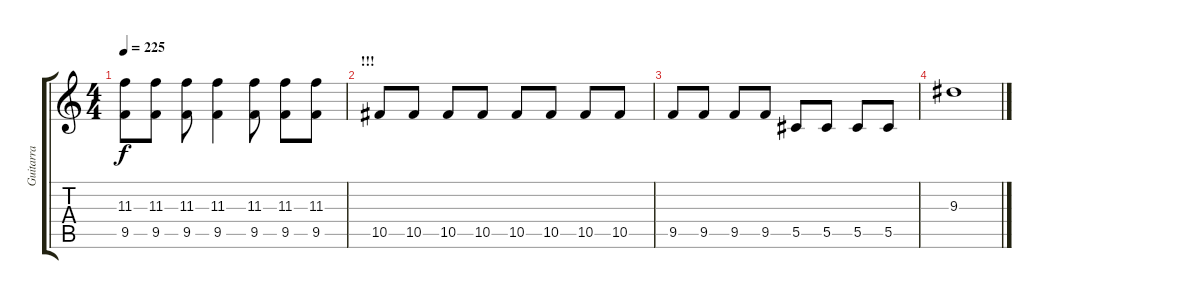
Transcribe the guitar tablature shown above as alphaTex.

\track ("Guitarra" "Guitarra") {instrument distortionguitar}
\staff {score tabs}
\tuning (Eb4 Bb3 Gb3 Db3 Ab2 Eb2) {hide}
\ts (4 4)
\tempo 225
\clef g2
\ks c
(11.3{t} 9.5{t}).8{dy f} (11.3 9.5).8 (11.3 9.5).8 (11.3 9.5).4 (11.3 9.5).8 (11.3 9.5).8 (11.3 9.5).8 |
\section ("" "!!!")
10.5.8 10.5.8 10.5.8 10.5.8 10.5.8 10.5.8 10.5.8 10.5.8 |
9.5.8 9.5.8 9.5.8 9.5.8 5.5.8 5.5.8 5.5.8 5.5.8 |
9.3.1
